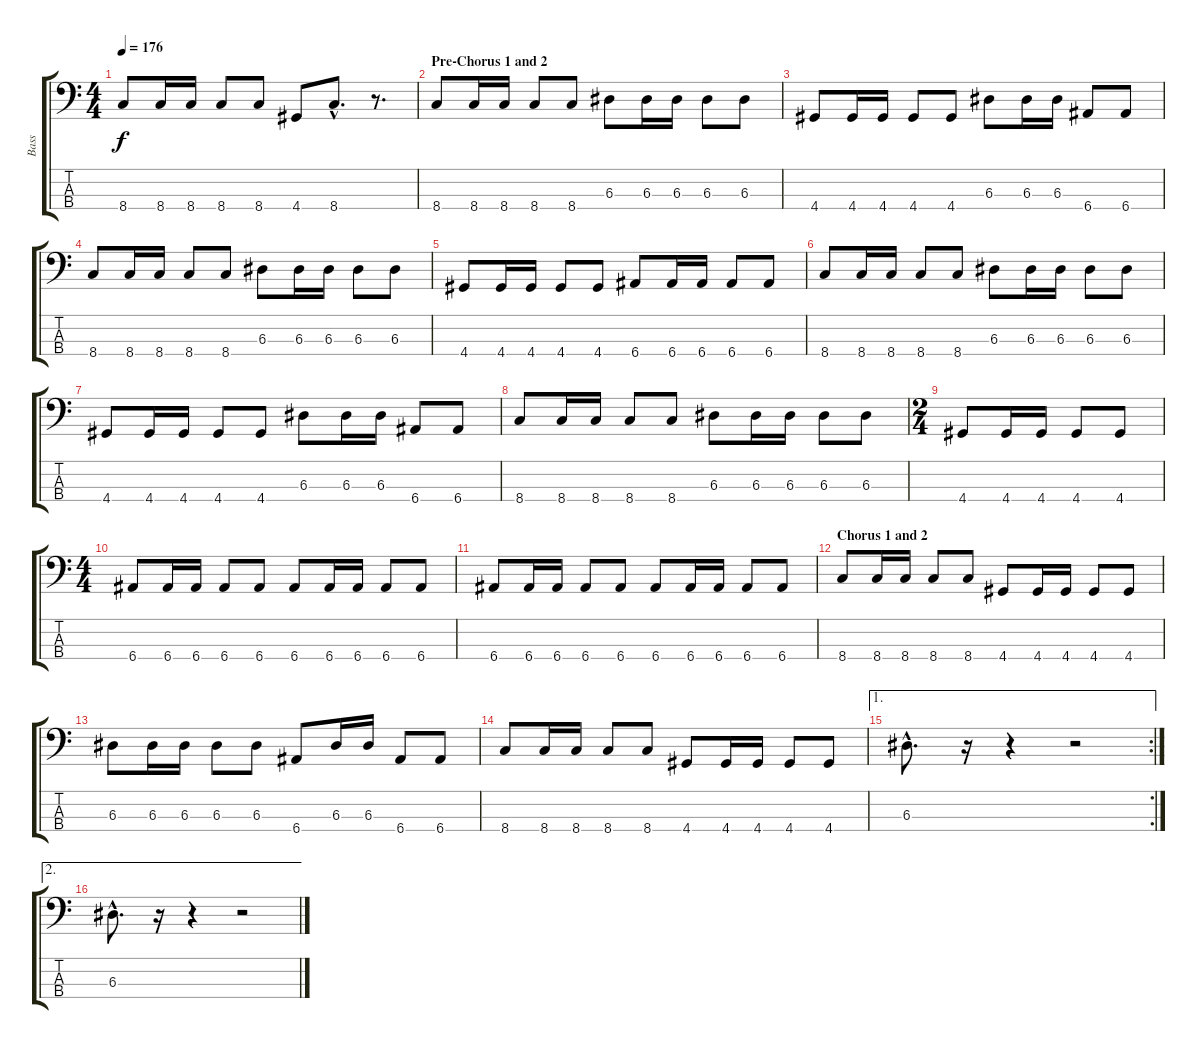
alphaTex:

\track ("Bass" "Bass") {instrument electricbasspick}
\staff {score tabs}
\tuning (G2 D2 A1 E1) {hide}
\ts (4 4)
\tempo 176
\clef f4
\ks c
8.4.8{dy f} 8.4.16 8.4.16 8.4.8 8.4.8 4.4.8 8.4{hac}.8{d} r.8{d} |
\section ("" "Pre-Chorus 1 and 2")
8.4.8 8.4.16 8.4.16 8.4.8 8.4.8 6.3.8 6.3.16 6.3.16 6.3.8 6.3.8 |
4.4.8 4.4.16 4.4.16 4.4.8 4.4.8 6.3.8 6.3.16 6.3.16 6.4.8 6.4.8 |
8.4.8 8.4.16 8.4.16 8.4.8 8.4.8 6.3.8 6.3.16 6.3.16 6.3.8 6.3.8 |
4.4.8 4.4.16 4.4.16 4.4.8 4.4.8 6.4.8 6.4.16 6.4.16 6.4.8 6.4.8 |
8.4.8 8.4.16 8.4.16 8.4.8 8.4.8 6.3.8 6.3.16 6.3.16 6.3.8 6.3.8 |
4.4.8 4.4.16 4.4.16 4.4.8 4.4.8 6.3.8 6.3.16 6.3.16 6.4.8 6.4.8 |
8.4.8 8.4.16 8.4.16 8.4.8 8.4.8 6.3.8 6.3.16 6.3.16 6.3.8 6.3.8 |
\ts (2 4)
4.4.8 4.4.16 4.4.16 4.4.8 4.4.8 |
\ts (4 4)
6.4.8 6.4.16 6.4.16 6.4.8 6.4.8 6.4.8 6.4.16 6.4.16 6.4.8 6.4.8 |
6.4.8 6.4.16 6.4.16 6.4.8 6.4.8 6.4.8 6.4.16 6.4.16 6.4.8 6.4.8 |
\section ("" "Chorus 1 and 2")
8.4.8 8.4.16 8.4.16 8.4.8 8.4.8 4.4.8 4.4.16 4.4.16 4.4.8 4.4.8 |
6.3.8 6.3.16 6.3.16 6.3.8 6.3.8 6.4.8 6.3.16 6.3.16 6.4.8 6.4.8 |
8.4.8 8.4.16 8.4.16 8.4.8 8.4.8 4.4.8 4.4.16 4.4.16 4.4.8 4.4.8 |
\ae 1
\rc 2
6.3{hac}.8{d} r.16 r.4 r.2 |
\ae 2
6.3{hac}.8{d} r.16 r.4 r.2
